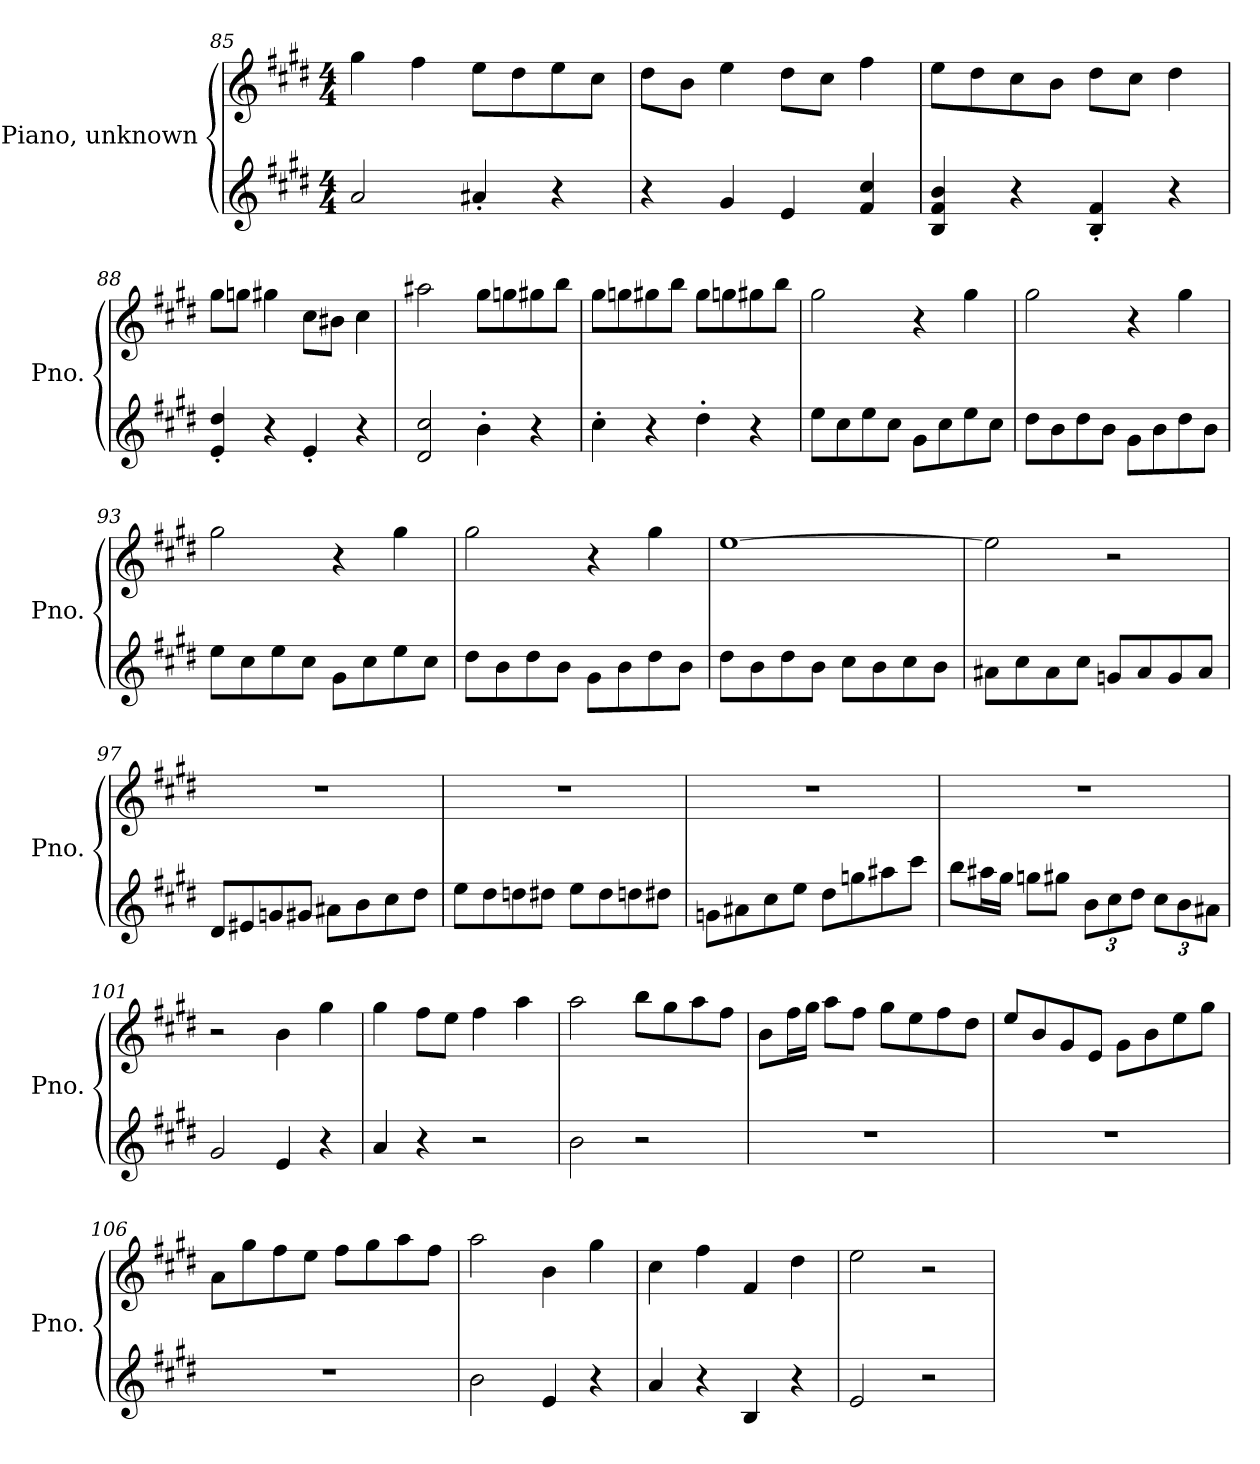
**kern	**kern
*part1	*part1
*staff2	*staff1
*I"Piano, unknown	*
*I'Pno.	*
*clefG2	*clefG2
*k[f#c#g#d#]	*k[f#c#g#d#]
*M4/4	*M4/4
=85	=85
2a/	4gg#\
.	4ff#\
4a#X'/	8ee\L
.	8dd#\
4r	8ee\
.	8cc#\J
!!LO:LB:g=z
=86	=86
4r	8dd#\L
.	8b\J
4g#/	4ee\
4e/	8dd#\L
.	8cc#\J
4f#/ 4cc#/	4ff#\
=87	=87
4B/ 4f#/ 4b/	8ee\L
.	8dd#\
4r	8cc#\
.	8b\J
4B/' 4f#/'	8dd#\L
.	8cc#\J
4r	4dd#\
=88	=88
4e/' 4dd#/'	8gg#\L
.	8ggn\J
4r	4gg#X\
4e'/	8cc#\L
.	8b#X\J
4r	4cc#\
=89	=89
2d#/ 2cc#/	2aa#X\
4b'\	8gg#\L
.	8ggn\
4r	8gg#X\
.	8bb\J
=90	=90
4cc#'\	8gg#\L
.	8ggn\
4r	8gg#X\
.	8bb\J
4dd#'\	8gg#\L
.	8ggn\
4r	8gg#X\
.	8bb\J
!!LO:LB:g=z
=91	=91
8ee\L	2gg#\
8cc#\	.
8ee\	.
8cc#\J	.
8g#\L	4r
8cc#\	.
8ee\	4gg#\
8cc#\J	.
=92	=92
8dd#\L	2gg#\
8b\	.
8dd#\	.
8b\J	.
8g#\L	4r
8b\	.
8dd#\	4gg#\
8b\J	.
=93	=93
8ee\L	2gg#\
8cc#\	.
8ee\	.
8cc#\J	.
8g#\L	4r
8cc#\	.
8ee\	4gg#\
8cc#\J	.
=94	=94
8dd#\L	2gg#\
8b\	.
8dd#\	.
8b\J	.
8g#\L	4r
8b\	.
8dd#\	4gg#\
8b\J	.
=95	=95
8dd#\L	[1ee
8b\	.
8dd#\	.
8b\J	.
8cc#\L	.
8b\	.
8cc#\	.
8b\J	.
!!LO:PB:g=z
=96	=96
8a#X\L	2ee\]
8cc#\	.
8a#\	.
8cc#\J	.
8gn/L	2r
8a#/	.
8g/	.
8a#/J	.
=97	=97
8d#/L	1r
8e#X/	.
8gn/	.
8g#X/J	.
8a#X\L	.
8b\	.
8cc#\	.
8dd#\J	.
=98	=98
8ee\L	1r
8dd#\	.
8ddn\	.
8dd#X\J	.
8ee\L	.
8dd#\	.
8ddn\	.
8dd#X\J	.
!!LO:LB:g=z
=99	=99
8gn\L	1r
8a#X\	.
8cc#\	.
8ee\J	.
8dd#\L	.
8ggn\	.
8aa#X\	.
8ccc#\J	.
=100	=100
8bb\L	1r
16aa#X\L	.
16gg#\JJ	.
8ggn\L	.
8gg#X\J	.
*Xbrackettup	*
12b\L	.
12cc#\	.
12dd#\J	.
12cc#\L	.
12b\	.
12a#X\J	.
=101	=101
2g#/	2r
4e/	4b\
4r	4gg#\
=102	=102
4a/	4gg#\
4r	8ff#\L
.	8ee\J
2r	4ff#\
.	4aa\
=103	=103
2b\	2aa\
2r	8bb\L
.	8gg#\
.	8aa\
.	8ff#\J
!!LO:LB:g=z
=104	=104
1r	8b\L
.	16ff#\L
.	16gg#\JJ
.	8aa\L
.	8ff#\J
.	8gg#\L
.	8ee\
.	8ff#\
.	8dd#\J
=105	=105
1r	8ee/L
.	8b/
.	8g#/
.	8e/J
.	8g#\L
.	8b\
.	8ee\
.	8gg#\J
=106	=106
1r	8a\L
.	8gg#\
.	8ff#\
.	8ee\J
.	8ff#\L
.	8gg#\
.	8aa\
.	8ff#\J
=107	=107
2b\	2aa\
4e/	4b\
4r	4gg#\
=108	=108
4a/	4cc#\
4r	4ff#\
4B/	4f#/
4r	4dd#\
=109	=109
2e/	2ee\
2r	2r
=	=
*-	*-
